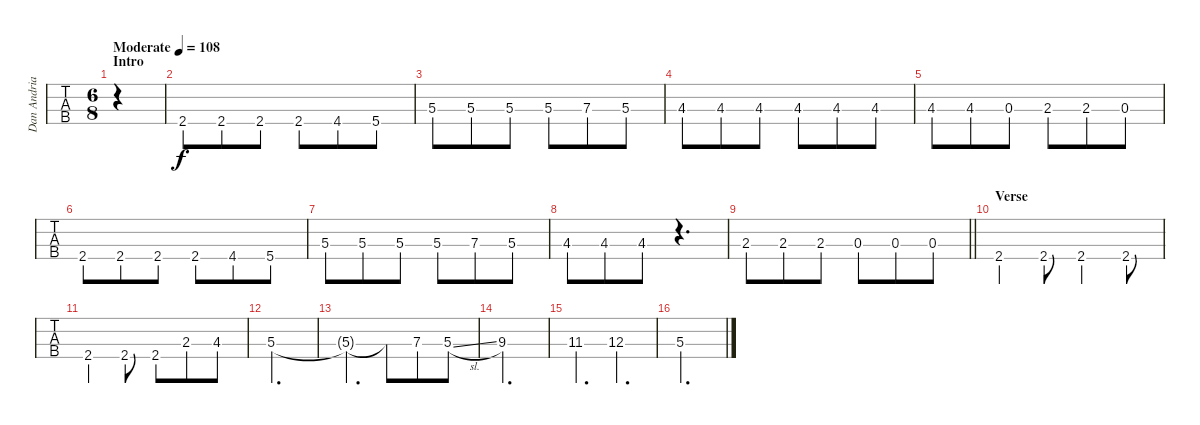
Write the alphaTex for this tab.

\track ("Dan Andriano - Bass" "Dan Andria") {instrument electricbassfinger}
\staff {tabs}
\tuning (G2 D2 A1 E1) {hide}
\ts (6 8)
\section ("" "Intro")
\tempo (108 "Moderate")
\clef f4
\ks a
|
2.4.8 2.4.8 2.4.8 2.4.8 4.4.8 5.4.8 |
5.3.8 5.3.8 5.3.8 5.3.8 7.3.8 5.3.8 |
4.3.8 4.3.8 4.3.8 4.3.8 4.3.8 4.3.8 |
4.3.8 4.3.8 0.3.8 2.3.8 2.3.8 0.3.8 |
2.4.8 2.4.8 2.4.8 2.4.8 4.4.8 5.4.8 |
5.3.8 5.3.8 5.3.8 5.3.8 7.3.8 5.3.8 |
4.3.8 4.3.8 4.3.8 r.4{d} |
\barLineRight lightlight
2.3.8 2.3.8 2.3.8 0.3.8 0.3.8 0.3.8 |
\section ("" "Verse")
2.4.4 2.4.8 2.4.4 2.4.8 |
2.4.4 2.4.8 2.4.8 2.3.8 4.3.8 |
5.3.2{d} |
5.3{t}.4{d} 5.3{t}.8 7.3.8 5.3{sl}.8 |
9.3.2{d} |
11.3.4{d} 12.3.4{d} |
5.3.2{d}
